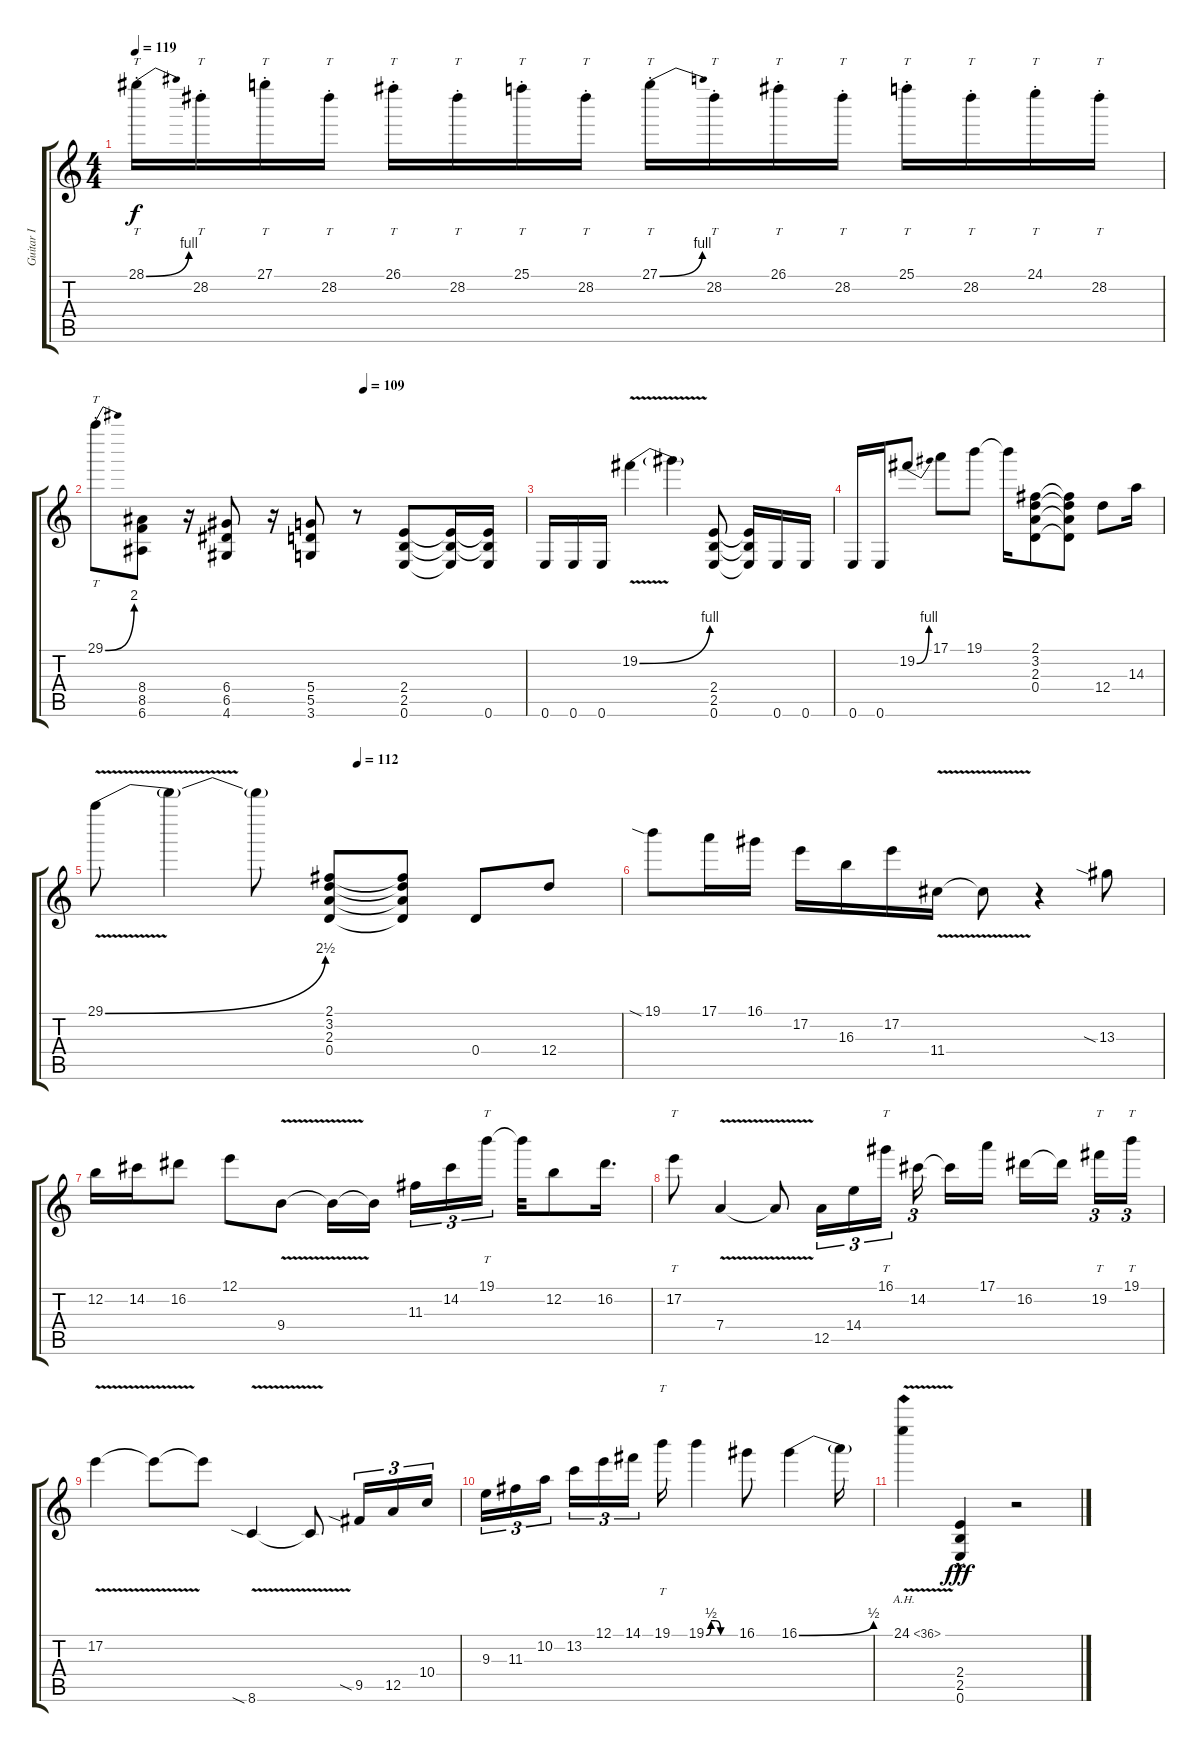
\track ("Guitar I" "Guitar I") {instrument overdrivenguitar}
\staff {score tabs}
\tuning (E4 B3 G3 D3 A2 E2) {hide}
\ts (4 4)
\tempo 119
\clef g2
\ks c
28.1{be (bend 0 0 60 4) st}.16{tt dy f} 28.2{st}.16{tt} 27.1{st}.16{tt} 28.2{st}.16{tt} 26.1{st}.16{tt} 28.2{st}.16{tt} 25.1{st}.16{tt} 28.2{st}.16{tt} 27.1{be (bend 0 0 60 4) st}.16{tt} 28.2{st}.16{tt} 26.1{st}.16{tt} 28.2{st}.16{tt} 25.1{st}.16{tt} 28.2{st}.16{tt} 24.1{st}.16{tt} 28.2{st}.16{tt} |
\tempo (109 0.625)
29.1{be (bend 0 0 60 8) st}.8{tt} (8.4 8.5 6.6).8 r.16 (6.4 6.5 4.6).8 r.16 (5.4 5.5 3.6).8 r.8 (2.4 2.5 0.6).8 (2.4{t} 2.5{t} 0.6{t}).16 (2.4{t} 2.5{t} 0.6).16 |
0.6.16 0.6.16 0.6.16 19.2{be (bend 0 0 60 4) v}.4 19.2{t}.4 (2.4 2.5 0.6).8 (2.4{t} 2.5{t} 0.6{t}).16 0.6.16 0.6.16 |
0.6.16 0.6.16 19.2{be (bend 0 0 60 4)}.8 17.1.8 19.1.8 19.1{t}.16 (2.1 3.2 2.3 0.4).8 (2.1{t} 3.2{t} 2.3{t} 0.4{t}).8 12.4.8 14.3.16 |
\tempo (112 0.5)
29.1{be (bend 0 0 60 10) v}.8 29.1{t}.4 29.1{t}.8 (2.1 3.2 2.3 0.4).8 (2.1{t} 3.2{t} 2.3{t} 0.4{t}).8 0.4.8 12.4.8 |
19.1{sia}.8 17.1.16 16.1.16 17.2.16 16.3.16 17.2.16 11.4{v}.16 11.4{t}.8 r.4 13.3{sia}.8 |
12.2.16 14.2.16 16.2.8 12.1.8 9.4{v}.8 9.4{t}.16 9.4{t}.16{beam splitsecondary} 11.3.16{tu (3 2)} 14.2.16{tu (3 2)} 19.1.16{tt tu (3 2)} 19.1{t}.32 12.2.8 16.2.16{d} |
17.2.8{tt} 7.4{v}.4 7.4{t}.8 12.5.16{tu (3 2)} 14.4.16{tu (3 2)} 16.1.16{tt tu (3 2) beam splitsecondary} 14.2.16{tu (3 2) beam splitsecondary} 14.2{t}.16 17.1.16 16.2.16 16.2{t}.16{beam splitsecondary} 19.2.16{tt tu (3 2)} 19.1.16{tt tu (3 2)} |
17.2{v}.4 17.2{t}.8 17.2{t}.8 8.6{v sia}.4 8.6{t}.8 9.5{sia}.16{tu (3 2)} 12.5.16{tu (3 2)} 10.4.16{tu (3 2)} |
9.3.16{tu (3 2)} 11.3.16{tu (3 2)} 10.2.16{tu (3 2) beam splitsecondary} 13.2.16{tu (3 2)} 12.1.16{tu (3 2)} 14.1.16{tu (3 2)} 19.1.16{tt} 19.1{be (custom 0 0 10 2 20 2 30 0 60 0)}.4 16.1.8 16.1{be (bend 0 0 60 2)}.4 16.1{t}.16 |
24.1{ah 12 v}.4 (2.4{hac} 2.5 0.6).4{dy fff} r.2
